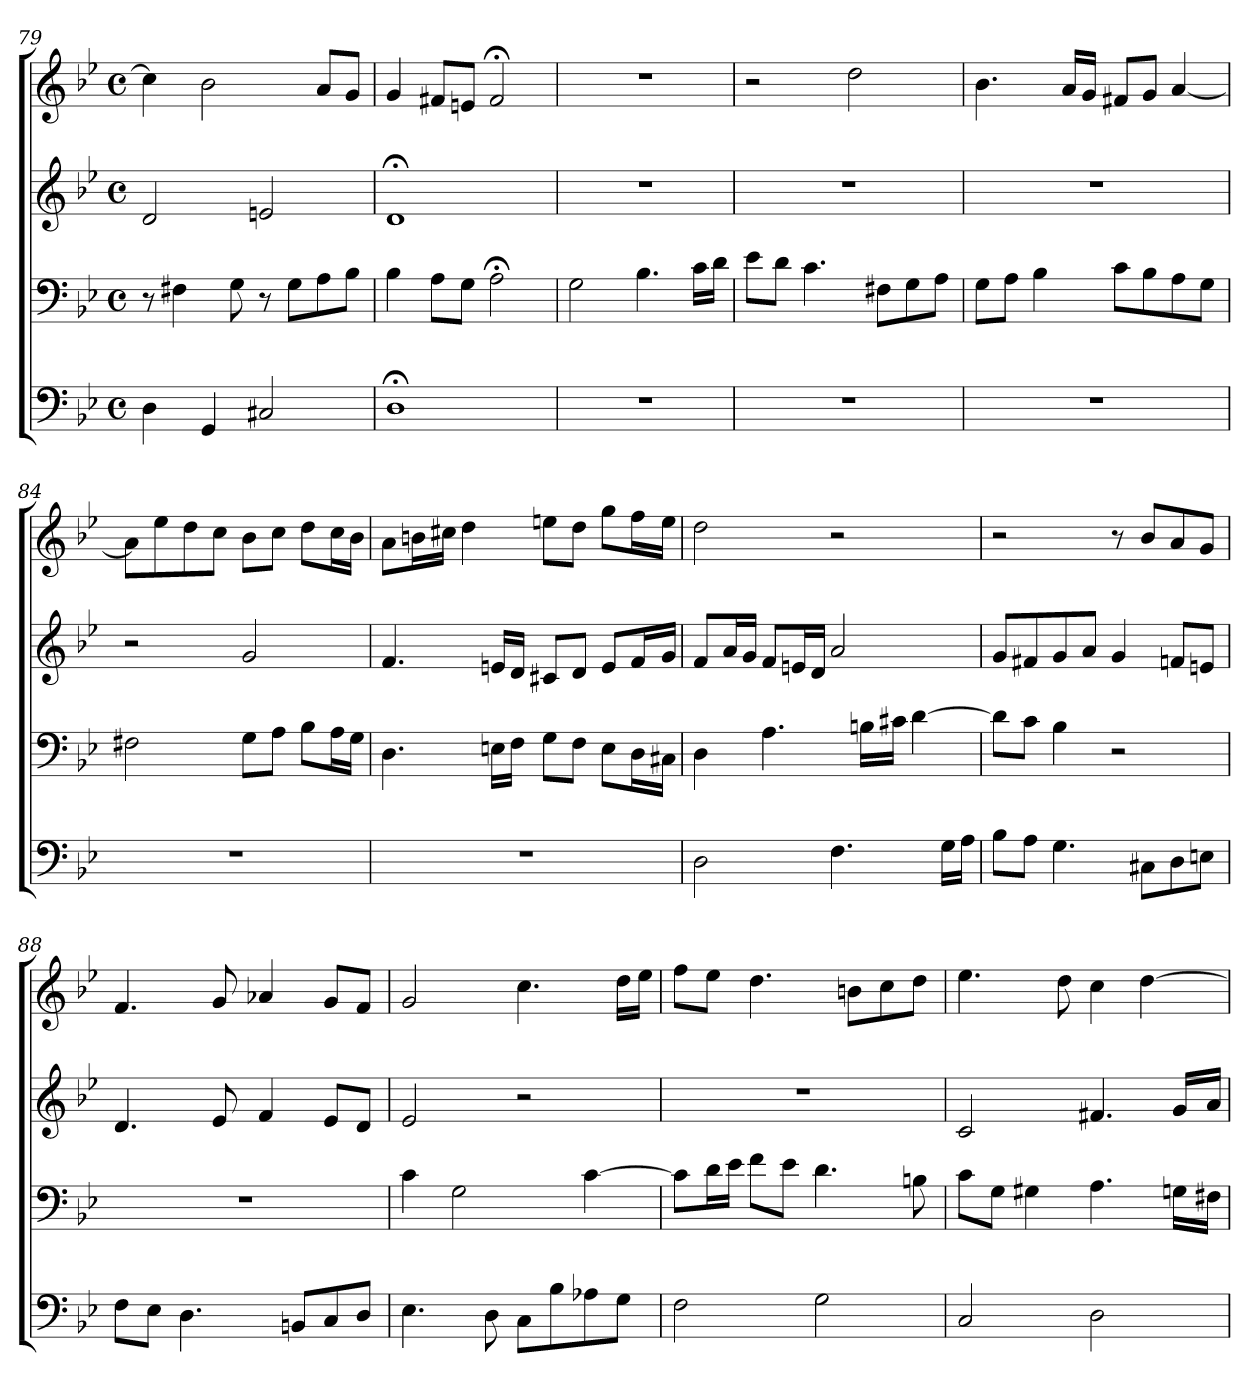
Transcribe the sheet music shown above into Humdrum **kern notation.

**kern	**kern	**kern	**kern
*part4	*part3	*part2	*part1
*staff4	*staff3	*staff2	*staff1
!!LO:LB:g=z
*clefF4	*clefF4	*clefG2	*clefG2
*k[b-e-]	*k[b-e-]	*k[b-e-]	*k[b-e-]
*M4/4	*M4/4	*M4/4	*M4/4
*met(c)	*met(c)	*met(c)	*met(c)
=79	=79	=79	=79
4D\	8r	2d/	4cc\]
.	4F#\	.	.
4GG/	.	.	2b-\
.	8G\	.	.
2C#/	8r	2en/	.
.	8G\L	.	.
.	8A\	.	8a/L
.	8B-\J	.	8g/J
=80	=80	=80	=80
1D;<	4B-\	1d;<	4g/
.	8A\L	.	8f#/L
.	8G\J	.	8en/J
.	2A;<\	.	2f#;</
=81	=81	=81	=81
1r	2G\	1r	1r
.	4.B-\	.	.
.	16c\LL	.	.
.	16d\JJ	.	.
=82	=82	=82	=82
1r	8e-\L	1r	2r
.	8d\J	.	.
.	4.c\	.	.
.	.	.	2dd\
.	8F#\L	.	.
.	8G\	.	.
.	8A\J	.	.
!!LO:LB:g=z
=83	=83	=83	=83
1r	8G\L	1r	4.b-\
.	8A\J	.	.
.	4B-\	.	.
.	.	.	16a/LL
.	.	.	16g/JJ
.	8c\L	.	8f#/L
.	8B-\	.	8g/J
.	8A\	.	[4a/
.	8G\J	.	.
=84	=84	=84	=84
1r	2F#\	2r	8a\L]
.	.	.	8ee-\
.	.	.	8dd\
.	.	.	8cc\J
.	8G\L	2g/	8b-\L
.	8A\J	.	8cc\J
.	8B-\L	.	8dd\L
.	16A\L	.	16cc\L
.	16G\JJ	.	16b-\JJ
=85	=85	=85	=85
1r	4.D\	4.f/	8a\L
.	.	.	16bn\L
.	.	.	16cc#\JJ
.	.	.	4dd\
.	16En\LL	16en/LL	.
.	16F\JJ	16d/JJ	.
.	8G\L	8c#/L	8een\L
.	8F\J	8d/J	8dd\J
.	8E\L	8e/L	8gg\L
.	16D\L	16f/L	16ff\L
.	16C#\JJ	16g/JJ	16ee\JJ
=86	=86	=86	=86
2D\	4D\	8f/L	2dd\
.	.	16a/L	.
.	.	16g/JJ	.
.	4.A\	8f/L	.
.	.	16en/L	.
.	.	16d/JJ	.
4.F\	.	2a/	2r
.	16Bn\LL	.	.
.	16c#\JJ	.	.
.	[4d\	.	.
16G\LL	.	.	.
16A\JJ	.	.	.
!!LO:PB:g=z
=87	=87	=87	=87
8B-\L	8d\L]	8g/L	2r
8A\J	8c\J	8f#/	.
4.G\	4B-\	8g/	.
.	.	8a/J	.
.	2r	4g/	8r
8C#\L	.	.	8b-/L
8D\	.	8fn/L	8a/
8En\J	.	8en/J	8g/J
=88	=88	=88	=88
8F\L	1r	4.d/	4.f/
8E-\J	.	.	.
4.D\	.	.	.
.	.	8e-/	8g/
.	.	4f/	4a-/
8BBn/L	.	.	.
8C/	.	8e-/L	8g/L
8D/J	.	8d/J	8f/J
=89	=89	=89	=89
4.E-\	4c\	2e-/	2g/
.	2G\	.	.
8D\	.	.	.
8C\L	.	2r	4.cc\
8B-\	.	.	.
8A-\	[4c\	.	.
8G\J	.	.	16dd\LL
.	.	.	16ee-\JJ
=90	=90	=90	=90
2F\	8c\L]	1r	8ff\L
.	16d\L	.	8ee-\J
.	16e-\JJ	.	.
.	8f\L	.	4.dd\
.	8e-\J	.	.
2G\	4.d\	.	.
.	.	.	8bn\L
.	.	.	8cc\
.	8Bn\	.	8dd\J
!!LO:LB:g=z
=91	=91	=91	=91
2C/	8c\L	2c/	4.ee-\
.	8G\J	.	.
.	4G#\	.	.
.	.	.	8dd\
2D\	4.A\	4.f#/	4cc\
.	.	.	[4dd\
.	16Gn\LL	16g/LL	.
.	16F#\JJ	16a/JJ	.
=	=	=	=
*-	*-	*-	*-
